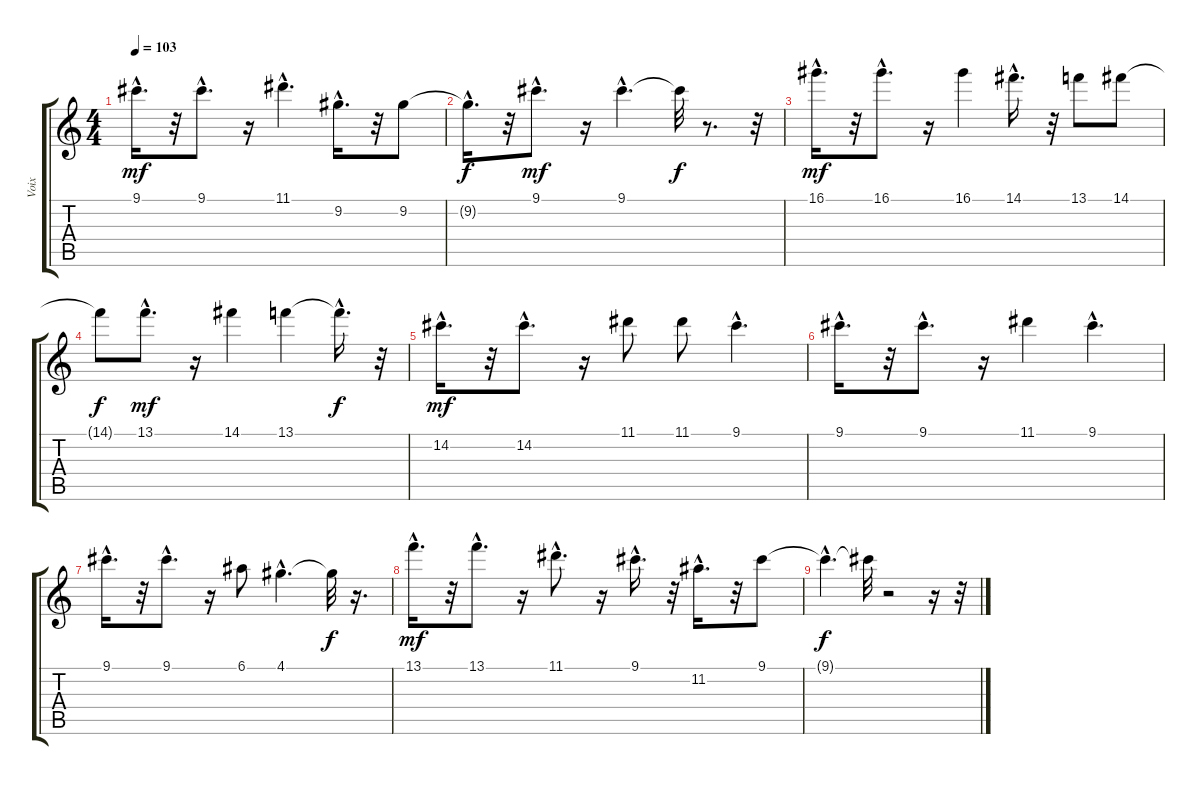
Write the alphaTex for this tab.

\track ("Voix" "Voix") {instrument electricguitarjazz}
\staff {score tabs}
\tuning (E4 B3 G3 D3 A2 E2) {hide}
\ts (4 4)
\tempo 103
\clef g2
\ks c
9.1{hac}.16{d dy mf} r.32 9.1{hac}.8{d} r.16 11.1{hac}.4{d} 9.2{hac}.16{d} r.32 9.2.8 |
9.2{hac t}.16{d dy f} r.32 9.1{hac}.8{d dy mf} r.16 9.1{hac}.4{d} 9.1{t}.32{dy f} r.8{d} r.32 |
16.1{hac}.16{d dy mf} r.32 16.1{hac}.8{d} r.16 16.1.4 14.1{hac}.16{d} r.32 13.1.8 14.1.8 |
14.1{t}.8{dy f} 13.1{hac}.8{d dy mf} r.16 14.1.4 13.1.4 13.1{hac t}.16{d dy f} r.32 |
14.2{hac}.16{d dy mf} r.32 14.2{hac}.8{d} r.16 11.1.8 11.1.8 9.1{hac}.4{d} |
9.1{hac}.16{d} r.32 9.1{hac}.8{d} r.16 11.1.4 9.1{hac}.4{d} |
9.1{hac}.16{d} r.32 9.1{hac}.8{d} r.16 6.1.8 4.1{hac}.4{d} 4.1{t}.32{dy f} r.16{d} |
13.1{hac}.16{d dy mf} r.32 13.1{hac}.8{d} r.16 11.1{hac}.8{d} r.16 9.1{hac}.16{d} r.32 11.2{hac}.16{d} r.32 9.1.8 |
9.1{hac t}.4{d dy f} 9.1{t}.32 r.2 r.16 r.32
